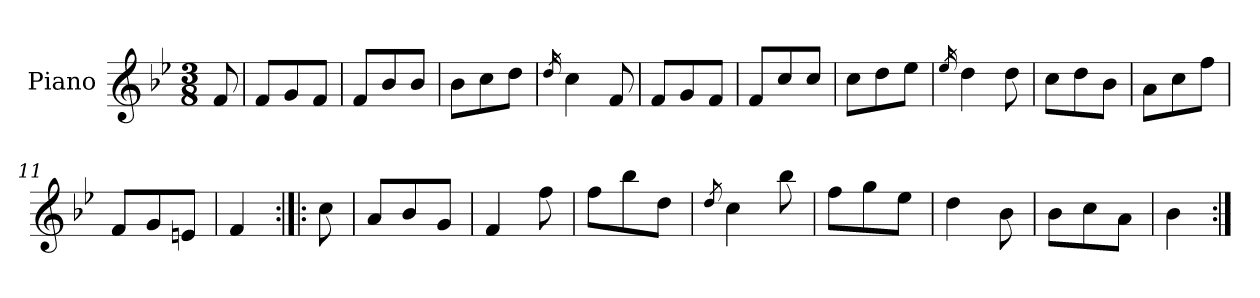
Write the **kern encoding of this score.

**kern
*part1
*staff1
*I"Piano
*I'Pno.
*clefG2
*k[b-e-]
*M3/8
=
8f/
=1
8f/L
8g/
8f/J
=2
8f/L
8b-/
8b-/J
=3
8b-\L
8cc\
8dd\J
=4
16qdd/
4cc\
8f/
=5
8f/L
8g/
8f/J
=6
8f/L
8cc/
8cc/J
=7
8cc\L
8dd\
8ee-\J
=8
16qee-/
4dd\
8dd\
=9
8cc\L
8dd\
8b-\J
=10
8a\L
8cc\
8ff\J
=11
8f/L
8g/
8en/J
=12
4f/
=13:|!|:
8cc\
=14
8a/L
8b-/
8g/J
=15
4f/
8ff\
=16
8ff\L
8bb-\
8dd\J
=17
8qdd/
4cc\
8bb-\
=18
8ff\L
8gg\
8ee-\J
=19
4dd\
8b-\
=20
8b-\L
8cc\
8a\J
=21
4b-\
=:|!
*-
